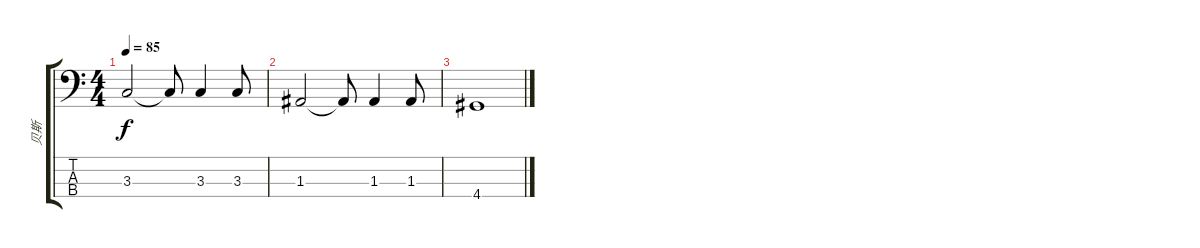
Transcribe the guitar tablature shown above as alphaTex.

\track ("贝斯" "贝斯") {instrument acousticbass}
\staff {score tabs}
\tuning (G2 D2 A1 E1) {hide}
\ts (4 4)
\tempo 85
\clef f4
\ks c
3.3.2{dy f} 3.3{t}.8 3.3.4 3.3.8 |
1.3.2 1.3{t}.8 1.3.4 1.3.8 |
4.4.1
